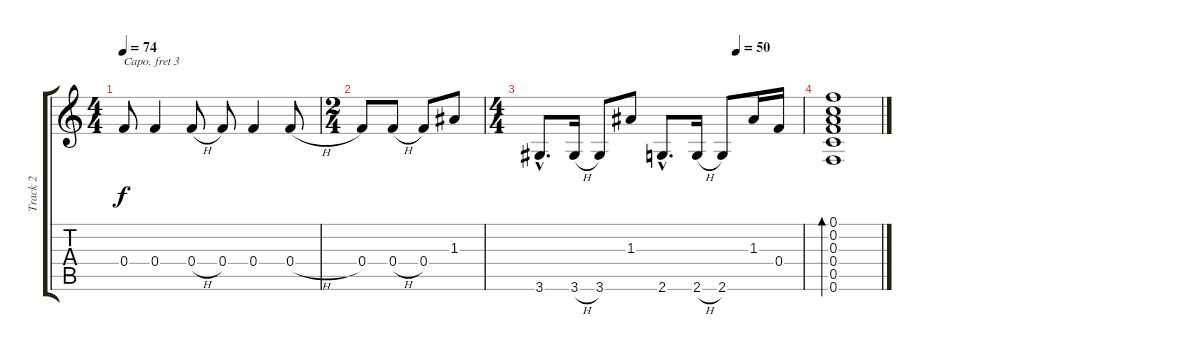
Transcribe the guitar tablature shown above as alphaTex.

\track ("Track 2" "Track 2") {instrument acousticguitarsteel}
\staff {score tabs}
\capo 3
\tuning (D4 A3 Gb3 D3 A2 D2) {hide}
\ts (4 4)
\tempo 74
\clef g2
\ks c
0.4.8{dy f} 0.4.4 0.4{h}.8 0.4.8 0.4.4 0.4{h}.8 |
\ts (2 4)
0.4.8 0.4{h}.8 0.4.8 1.3.8 |
\ts (4 4)
\tempo (50 0.75)
3.6{hac}.8{d} 3.6{h}.16 3.6.8 1.3.8 2.6{hac}.8{d} 2.6{h}.16 2.6.8 1.3.16 0.4.16 |
(0.1 0.2 0.3 0.4 0.5 0.6).1{bd 60}
